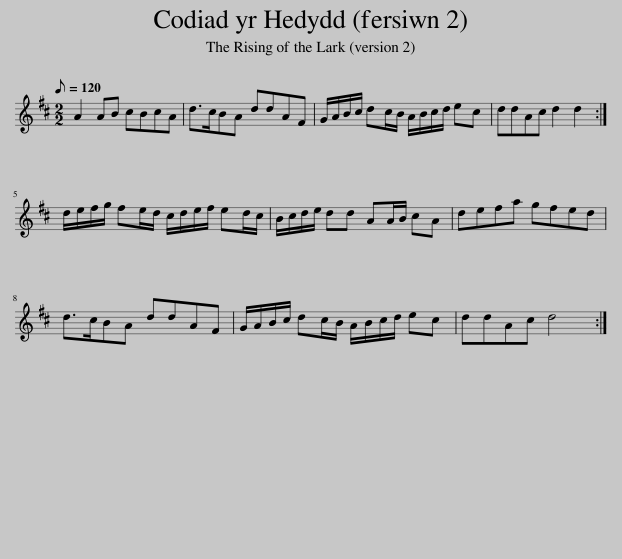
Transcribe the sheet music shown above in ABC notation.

X:1
L:1/8
Q:1/8=120
M:2/2
I:linebreak $
K:D
V:1 treble
V:1
 A2 AB cBcA | d>cBA ddAF | G/A/B/c/ dc/B/ A/B/c/d/ ec | ddAc d2 d2 :|$ d/e/f/g/ fe/d/ c/d/e/f/ ed/c/ | %5
 B/c/d/e/ dd AA/B/ cA | defa gfed |$ d>cBA ddAF | G/A/B/c/ dc/B/ A/B/c/d/ ec | ddAc d4 :| %10
